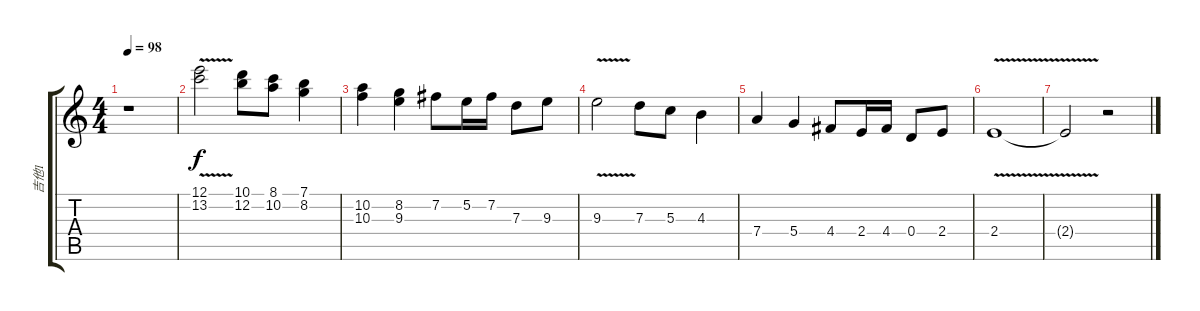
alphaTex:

\track ("吉他1" "吉他1") {instrument overdrivenguitar}
\staff {score tabs}
\tuning (E4 B3 G3 D3 A2 E2) {hide}
\ts (4 4)
\tempo 98
\clef g2
\ks c
r.1{dy f instrument overdrivenguitar} |
(12.1 13.2{v}).2 (10.1 12.2).8 (8.1 10.2).8 (7.1 8.2).4 |
(10.2 10.3).4 (8.2 9.3).4 7.2.8 5.2.16 7.2.16 7.3.8 9.3.8 |
9.3{v}.2 7.3.8 5.3.8 4.3.4 |
7.4.4 5.4.4 4.4.8 2.4.16 4.4.16 0.4.8 2.4.8 |
2.4{v}.1 |
2.4{t}.2 r.2
